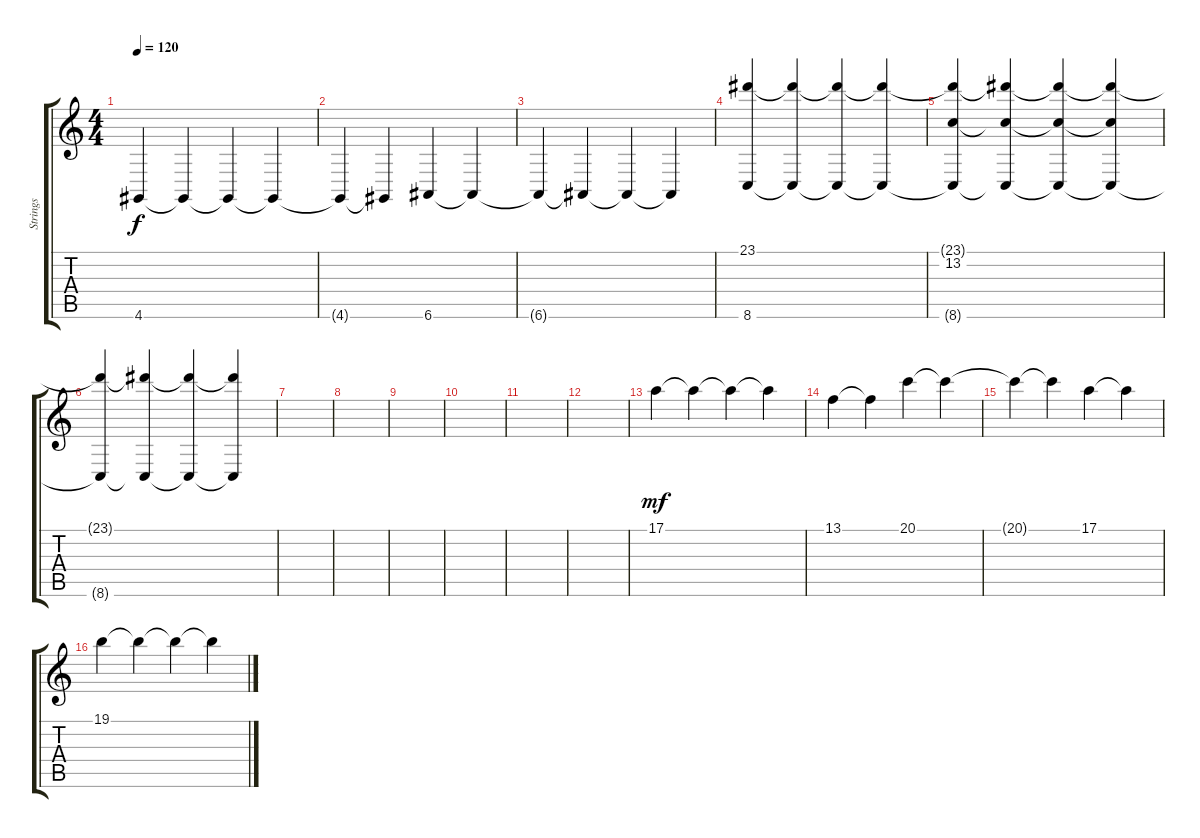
\track ("Strings" "Strings") {instrument stringensemble1}
\staff {score tabs}
\tuning (E4 B3 G3 D3 A2 E2) {hide}
\ts (4 4)
\tempo 120
\clef g2
\ks c
4.6.4{dy f} 4.6{t}.4 4.6{t}.4 4.6{t}.4 |
4.6{t}.4 4.6{t}.4 6.6.4 6.6{t}.4 |
6.6{t}.4 6.6{t}.4 6.6{t}.4 6.6{t}.4 |
(23.1 8.6).4 (23.1{t} 8.6{t}).4 (23.1{t} 8.6{t}).4 (23.1{t} 8.6{t}).4 |
(23.1{t} 13.2 8.6{t}).4 (23.1{t} 13.2{t} 8.6{t}).4 (23.1{t} 13.2{t} 8.6{t}).4 (23.1{t} 13.2{t} 8.6{t}).4 |
(23.1{t} 8.6{t}).4 (23.1{t} 8.6{t}).4 (23.1{t} 8.6{t}).4 (23.1{t} 8.6{t}).4 |
|
|
|
|
|
|
17.1.4{dy mf} 17.1{t}.4 17.1{t}.4 17.1{t}.4 |
13.1.4 13.1{t}.4 20.1.4 20.1{t}.4 |
20.1{t}.4 20.1{t}.4 17.1.4 17.1{t}.4 |
19.1.4 19.1{t}.4 19.1{t}.4 19.1{t}.4
